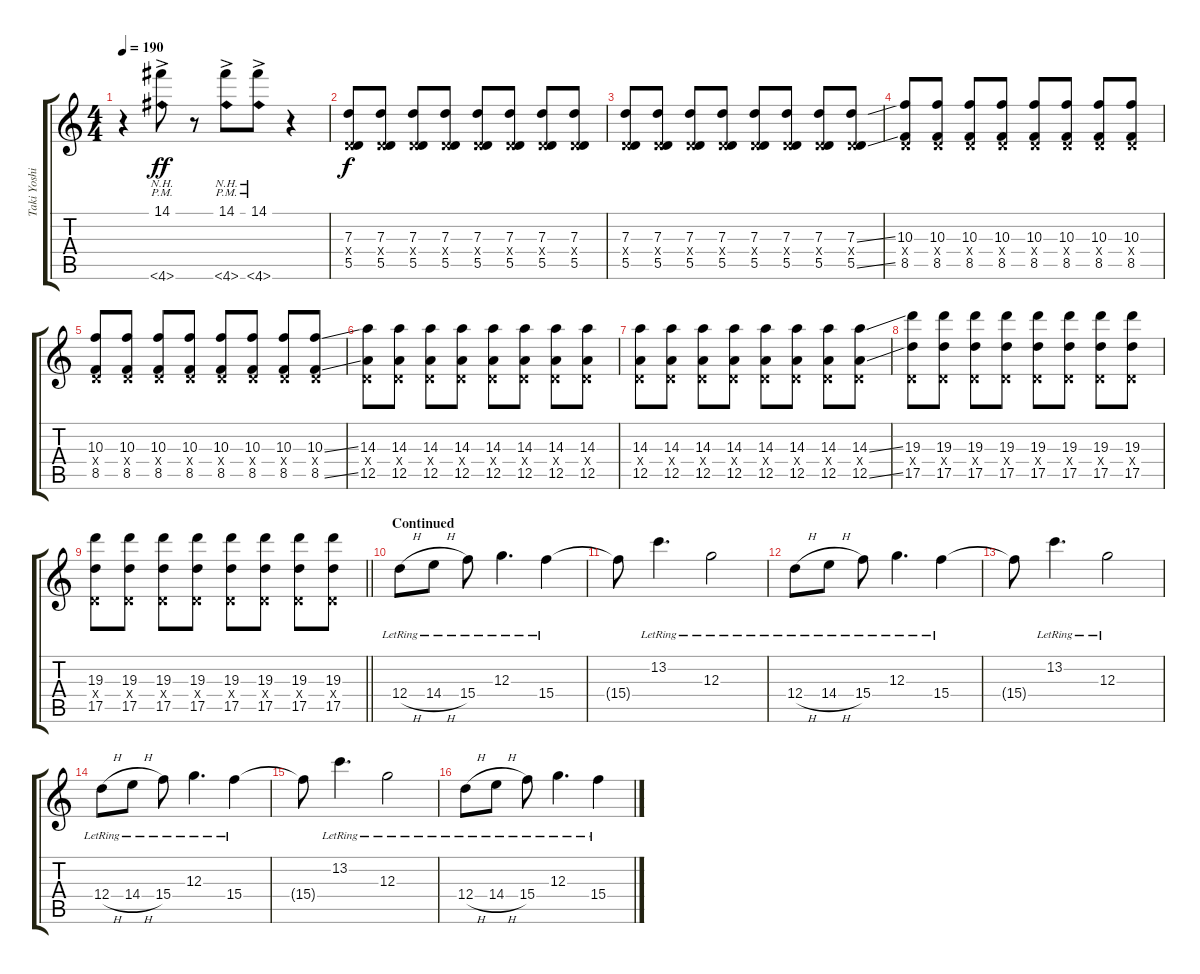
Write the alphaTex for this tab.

\track ("Taki Yoshimitsu" "Taki Yoshi") {instrument distortionguitar}
\staff {score tabs}
\tuning (E4 B3 G3 D3 A2 D2) {hide}
\ts (4 4)
\tempo 190
\clef g2
\ks c
r.4{dy ff} (14.1{ac} 4.6{nh pm}).8 r.8 (14.1{ac} 4.6{nh pm}).8 (14.1{ac} 4.6{nh pm}).8 r.4 |
(7.3 0.4{x} 5.5).8{dy f} (7.3 0.4{x} 5.5).8 (7.3 0.4{x} 5.5).8 (7.3 0.4{x} 5.5).8 (7.3 0.4{x} 5.5).8 (7.3 0.4{x} 5.5).8 (7.3 0.4{x} 5.5).8 (7.3 0.4{x} 5.5).8 |
(7.3 0.4{x} 5.5).8 (7.3 0.4{x} 5.5).8 (7.3 0.4{x} 5.5).8 (7.3 0.4{x} 5.5).8 (7.3 0.4{x} 5.5).8 (7.3 0.4{x} 5.5).8 (7.3 0.4{x} 5.5).8 (7.3{ss} 0.4{x} 5.5{ss}).8 |
(10.3 0.4{x} 8.5).8 (10.3 0.4{x} 8.5).8 (10.3 0.4{x} 8.5).8 (10.3 0.4{x} 8.5).8 (10.3 0.4{x} 8.5).8 (10.3 0.4{x} 8.5).8 (10.3 0.4{x} 8.5).8 (10.3 0.4{x} 8.5).8 |
(10.3 0.4{x} 8.5).8 (10.3 0.4{x} 8.5).8 (10.3 0.4{x} 8.5).8 (10.3 0.4{x} 8.5).8 (10.3 0.4{x} 8.5).8 (10.3 0.4{x} 8.5).8 (10.3 0.4{x} 8.5).8 (10.3{ss} 0.4{x} 8.5{ss}).8 |
(14.3 0.4{x} 12.5).8 (14.3 0.4{x} 12.5).8 (14.3 0.4{x} 12.5).8 (14.3 0.4{x} 12.5).8 (14.3 0.4{x} 12.5).8 (14.3 0.4{x} 12.5).8 (14.3 0.4{x} 12.5).8 (14.3 0.4{x} 12.5).8 |
(14.3 0.4{x} 12.5).8 (14.3 0.4{x} 12.5).8 (14.3 0.4{x} 12.5).8 (14.3 0.4{x} 12.5).8 (14.3 0.4{x} 12.5).8 (14.3 0.4{x} 12.5).8 (14.3 0.4{x} 12.5).8 (14.3{ss} 0.4{x} 12.5{ss}).8 |
(19.3 0.4{x} 17.5).8 (19.3 0.4{x} 17.5).8 (19.3 0.4{x} 17.5).8 (19.3 0.4{x} 17.5).8 (19.3 0.4{x} 17.5).8 (19.3 0.4{x} 17.5).8 (19.3 0.4{x} 17.5).8 (19.3 0.4{x} 17.5).8 |
\barLineRight lightlight
(19.3 0.4{x} 17.5).8 (19.3 0.4{x} 17.5).8 (19.3 0.4{x} 17.5).8 (19.3 0.4{x} 17.5).8 (19.3 0.4{x} 17.5).8 (19.3 0.4{x} 17.5).8 (19.3 0.4{x} 17.5).8 (19.3 0.4{x} 17.5).8 |
\section ("" "Continued")
12.4{h lr}.8{volume 14} 14.4{h lr}.8 15.4{lr}.8 12.3{lr}.4{d} 15.4{lr}.4 |
15.4{t}.8 13.2{lr}.4{d} 12.3{lr}.2 |
12.4{h lr}.8 14.4{h lr}.8 15.4{lr}.8 12.3{lr}.4{d} 15.4{lr}.4 |
15.4{t}.8 13.2{lr}.4{d} 12.3{lr}.2 |
12.4{h lr}.8 14.4{h lr}.8 15.4{lr}.8 12.3{lr}.4{d} 15.4{lr}.4 |
15.4{t}.8 13.2{lr}.4{d} 12.3{lr}.2 |
12.4{h lr}.8 14.4{h lr}.8 15.4{lr}.8 12.3{lr}.4{d} 15.4{lr}.4
